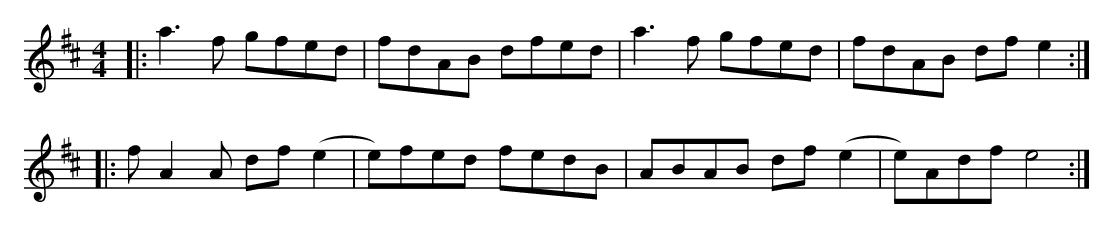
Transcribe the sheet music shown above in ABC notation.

X:1
M:4/4
K:D
|:a3 f gfed|fdAB dfed|a3 f gfed|fdAB df e2:|
|:f A2 A df (e2|e)fed fedB|ABAB df (e2|e)Adf e4:|
